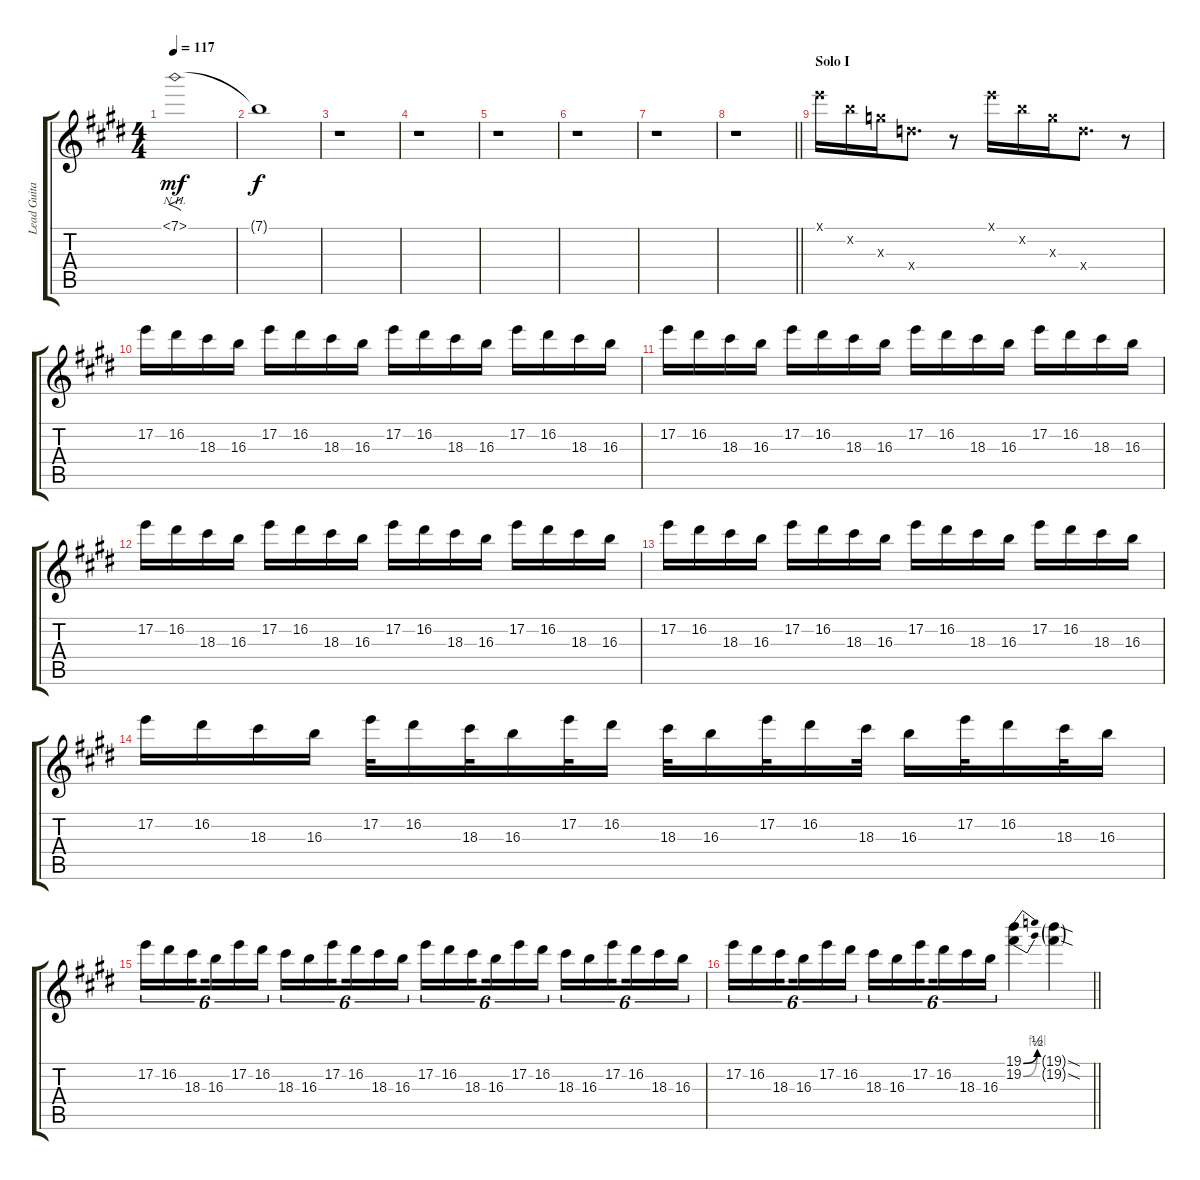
\track ("Lead Guitar" "Lead Guita") {instrument distortionguitar}
\staff {score tabs}
\tuning (E4 B3 G3 D3 A2 E2) {hide}
\ts (4 4)
\tempo 117
\clef g2
\ks c#minor
7.1{nh}.1{f dy mf} |
7.1{t}.1{dy f} |
r.1 |
r.1 |
r.1 |
r.1 |
r.1 |
\barLineRight lightlight
r.1 |
\section ("" "Solo I")
12.1{x}.16 12.2{x}.16 12.3{x}.16 12.4{x}.8{d} r.8 12.1{x}.16 12.2{x}.16 12.3{x}.16 12.4{x}.8{d} r.8 |
17.2.16 16.2.16 18.3.16 16.3.16 17.2.16 16.2.16 18.3.16 16.3.16 17.2.16 16.2.16 18.3.16 16.3.16 17.2.16 16.2.16 18.3.16 16.3.16 |
17.2.16 16.2.16 18.3.16 16.3.16 17.2.16 16.2.16 18.3.16 16.3.16 17.2.16 16.2.16 18.3.16 16.3.16 17.2.16 16.2.16 18.3.16 16.3.16 |
17.2.16 16.2.16 18.3.16 16.3.16 17.2.16 16.2.16 18.3.16 16.3.16 17.2.16 16.2.16 18.3.16 16.3.16 17.2.16 16.2.16 18.3.16 16.3.16 |
17.2.16 16.2.16 18.3.16 16.3.16 17.2.16 16.2.16 18.3.16 16.3.16 17.2.16 16.2.16 18.3.16 16.3.16 17.2.16 16.2.16 18.3.16 16.3.16 |
17.2.16 16.2.16 18.3.16 16.3.16 17.2.32 16.2.16 18.3.32 16.3.16 17.2.32 16.2.16 18.3.32 16.3.16 17.2.32 16.2.16 18.3.32 16.3.16 17.2.32 16.2.16 18.3.32 16.3.16 |
17.2.16{tu (6 4)} 16.2.16{tu (6 4)} 18.3.16{tu (6 4) beam splitsecondary} 16.3.16{tu (6 4)} 17.2.16{tu (6 4)} 16.2.16{tu (6 4)} 18.3.16{tu (6 4)} 16.3.16{tu (6 4)} 17.2.16{tu (6 4) beam splitsecondary} 16.2.16{tu (6 4)} 18.3.16{tu (6 4)} 16.3.16{tu (6 4)} 17.2.16{tu (6 4)} 16.2.16{tu (6 4)} 18.3.16{tu (6 4) beam splitsecondary} 16.3.16{tu (6 4)} 17.2.16{tu (6 4)} 16.2.16{tu (6 4)} 18.3.16{tu (6 4)} 16.3.16{tu (6 4)} 17.2.16{tu (6 4) beam splitsecondary} 16.2.16{tu (6 4)} 18.3.16{tu (6 4)} 16.3.16{tu (6 4)} |
\barLineRight lightlight
17.2.16{tu (6 4)} 16.2.16{tu (6 4)} 18.3.16{tu (6 4) beam splitsecondary} 16.3.16{tu (6 4)} 17.2.16{tu (6 4)} 16.2.16{tu (6 4)} 18.3.16{tu (6 4)} 16.3.16{tu (6 4)} 17.2.16{tu (6 4) beam splitsecondary} 16.2.16{tu (6 4)} 18.3.16{tu (6 4)} 16.3.16{tu (6 4)} (19.1{be (bend 0 0 60 2)} 19.2{be (bend 0 0 60 4)}).4 (19.1{sod g} 19.2{sod g}).4
